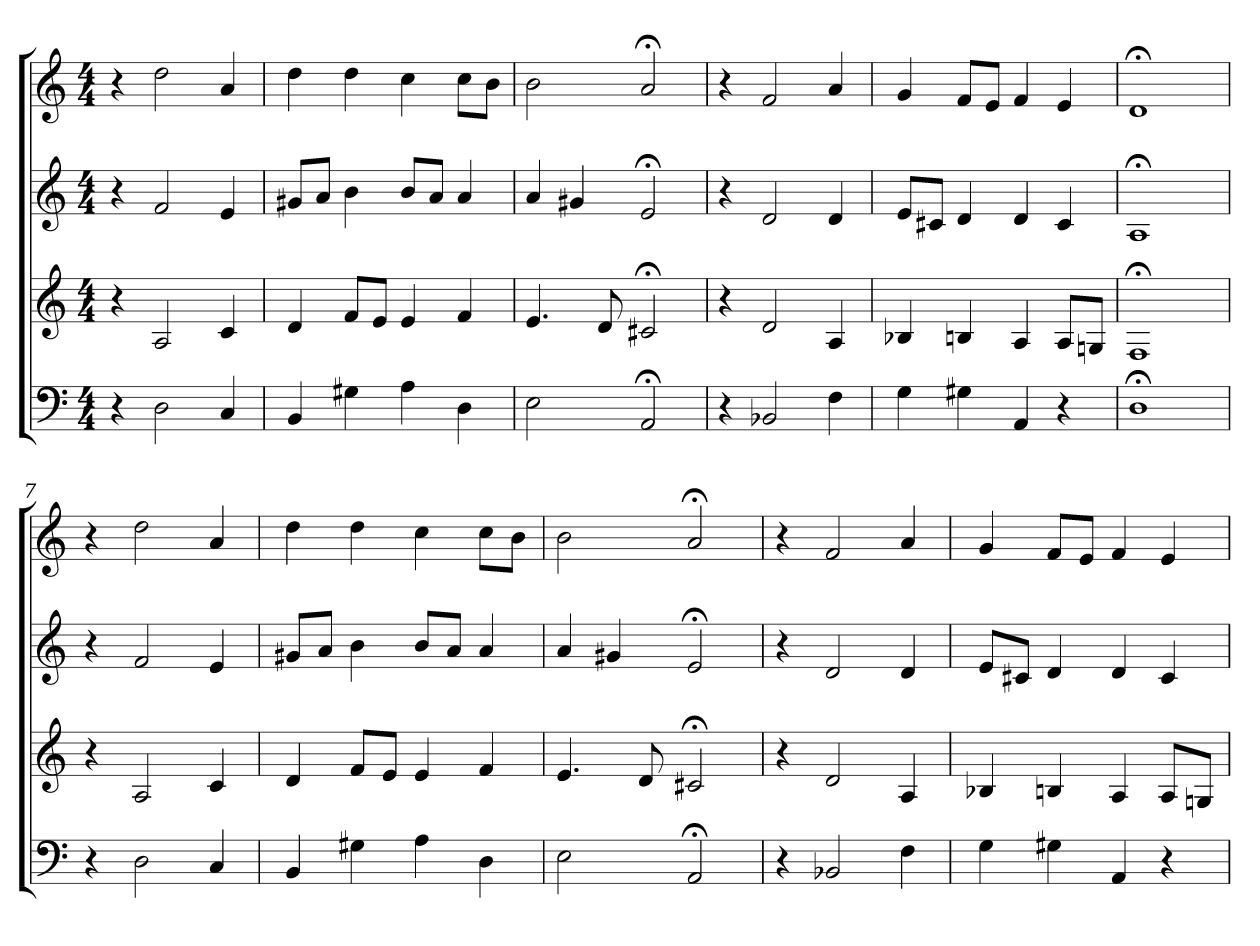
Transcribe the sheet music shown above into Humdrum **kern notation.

**kern	**kern	**kern	**kern
*part4	*part3	*part2	*part1
*staff4	*staff3	*staff2	*staff1
*clefF4	*clefG2	*clefG2	*clefG2
*k[]	*k[]	*k[]	*k[]
*C:	*C:	*C:	*a:
*M4/4	*M4/4	*M4/4	*M4/4
=1	=1	=1	=1
4r	4r	4r	4r
2D	2A	2f	2dd
4C	4c	4e	4a
=2	=2	=2	=2
4BB	4d	8g#X/L	4dd
.	.	8a/J	.
4G#X	8f/L	4b	4dd
.	8e/J	.	.
4A	4e	8b/L	4cc
.	.	8a/J	.
4D	4f	4a	8cc\L
.	.	.	8b\J
=3	=3	=3	=3
2E	4.e	4a	2b
.	.	4g#X	.
.	8d	.	.
2AA;<	2c#X;<	2e;<	2a;<
=4	=4	=4	=4
4r	4r	4r	4r
2BB-X	2d	2d	2f
4F	4A	4d	4a
=5	=5	=5	=5
4G	4B-X	8e/L	4g
.	.	8c#X/J	.
4G#X	4Bn	4d	8f/L
.	.	.	8e/J
4AA	4A	4d	4f
4r	8A/L	4c#	4e
.	8Gn/J	.	.
=6	=6	=6	=6
1D;<	1F;<	1A;<	1d;<
=7	=7	=7	=7
4r	4r	4r	4r
2D	2A	2f	2dd
4C	4c	4e	4a
=8	=8	=8	=8
4BB	4d	8g#X/L	4dd
.	.	8a/J	.
4G#X	8f/L	4b	4dd
.	8e/J	.	.
4A	4e	8b/L	4cc
.	.	8a/J	.
4D	4f	4a	8cc\L
.	.	.	8b\J
=9	=9	=9	=9
2E	4.e	4a	2b
.	.	4g#X	.
.	8d	.	.
2AA;<	2c#X;<	2e;<	2a;<
=10	=10	=10	=10
4r	4r	4r	4r
2BB-X	2d	2d	2f
4F	4A	4d	4a
=11	=11	=11	=11
4G	4B-X	8e/L	4g
.	.	8c#X/J	.
4G#X	4Bn	4d	8f/L
.	.	.	8e/J
4AA	4A	4d	4f
4r	8A/L	4c#	4e
.	8Gn/J	.	.
=	=	=	=
*-	*-	*-	*-
